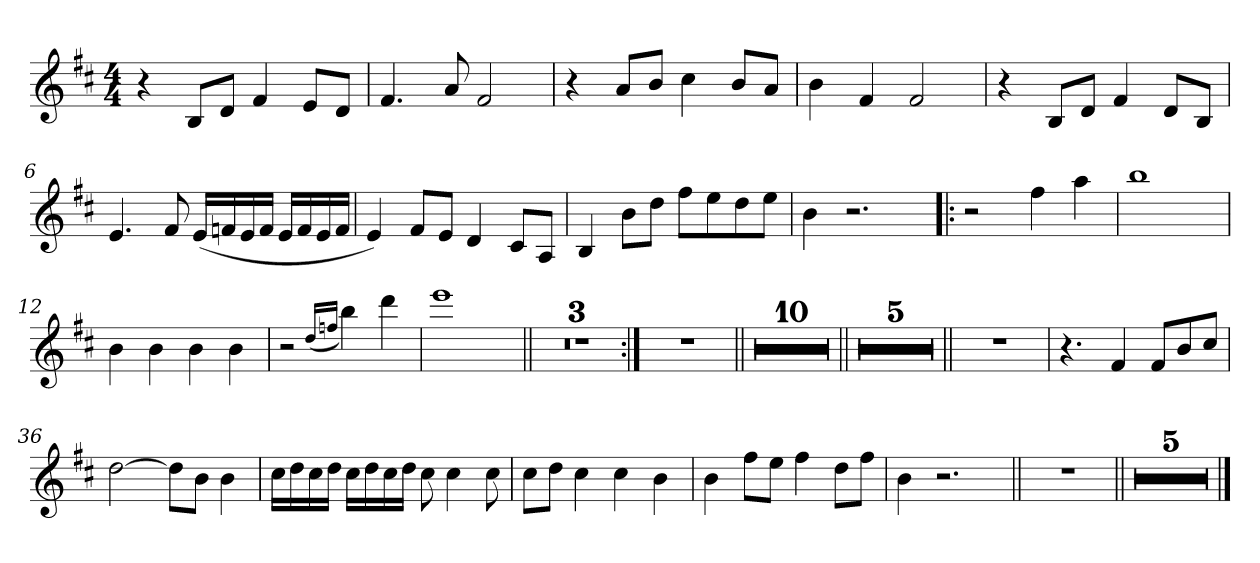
**kern
*part1
*staff1
!!LO:PB:g=z
*clefG2
*k[f#c#]
*D:
*M4/4
*MM94
=1
4r
8Bi/L
8di/J
4f#i/
8ei/L
8di/J
=2
4.f#i/
8ai/
2f#i/
=3
4r
8ai/L
8bi/J
4cc#i\
8bi/L
8ai/J
=4
4bi\
4f#i/
2f#i/
!!LO:LB:g=z
=5
4r
8Bi/L
8di/J
4f#i/
8di/L
8Bi/J
=6
4.ei/
8f#i/
(16ei/LL
16fni/
16ei/
16fi/JJ
16ei/LL
16fi/
16ei/
16fi/JJ
=7
4ei/)
8f#i/L
8ei/J
4di/
8c#i/L
8Ai/J
=8
4Bi/
8bi\L
8ddi\J
8ff#i\L
8eei\
8ddi\
8eei\J
!!LO:LB:g=z
=9
4bi\
2.r
=10!|:
2r
4ff#i\
4aai\
=11
1bbi
=12
4bi
4bi
4bi
4bi
=13
2r
(16qddi/LL
16qffni/JJ
4bbi\)
4dddi\
=14
1eeei
!!LO:LB:g=z
=15||
1r
=16
1r
=17
1r
=18:|!
1r
=19||
1r
=20
1r
=21
1r
=22
1r
!!LO:LB:g=z
=23
1r
=24
1r
=25
1r
=26
1r
=27
1r
=28
1r
=29||
1r
=30
1r
!!LO:LB:g=z
=31
1r
=32
1r
=33
1r
=34||
1r
=35
4.r
4f#i/
8f#i/L
8bi/
8cc#i/J
=36
[>2ddi\
8ddi\L]
8bi\J
4bi\
!!LO:LB:g=z
=37
16cc#i\LL
16ddi\
16cc#i\
16ddi\JJ
16cc#i\LL
16ddi\
16cc#i\
16ddi\JJ
8cc#i\
4cc#i\
8cc#i\
=38
8cc#i\L
8ddi\J
4cc#i\
4cc#i\
4bi\
=39
4bi\
8ff#i\L
8eei\J
4ff#i\
8ddi\L
8ff#i\J
!!LO:LB:g=z
=40
4bi\
2.r
=41||
1r
=42||
1r
=43
1r
=44
1r
=45
1r
=46
1r
==
*-
